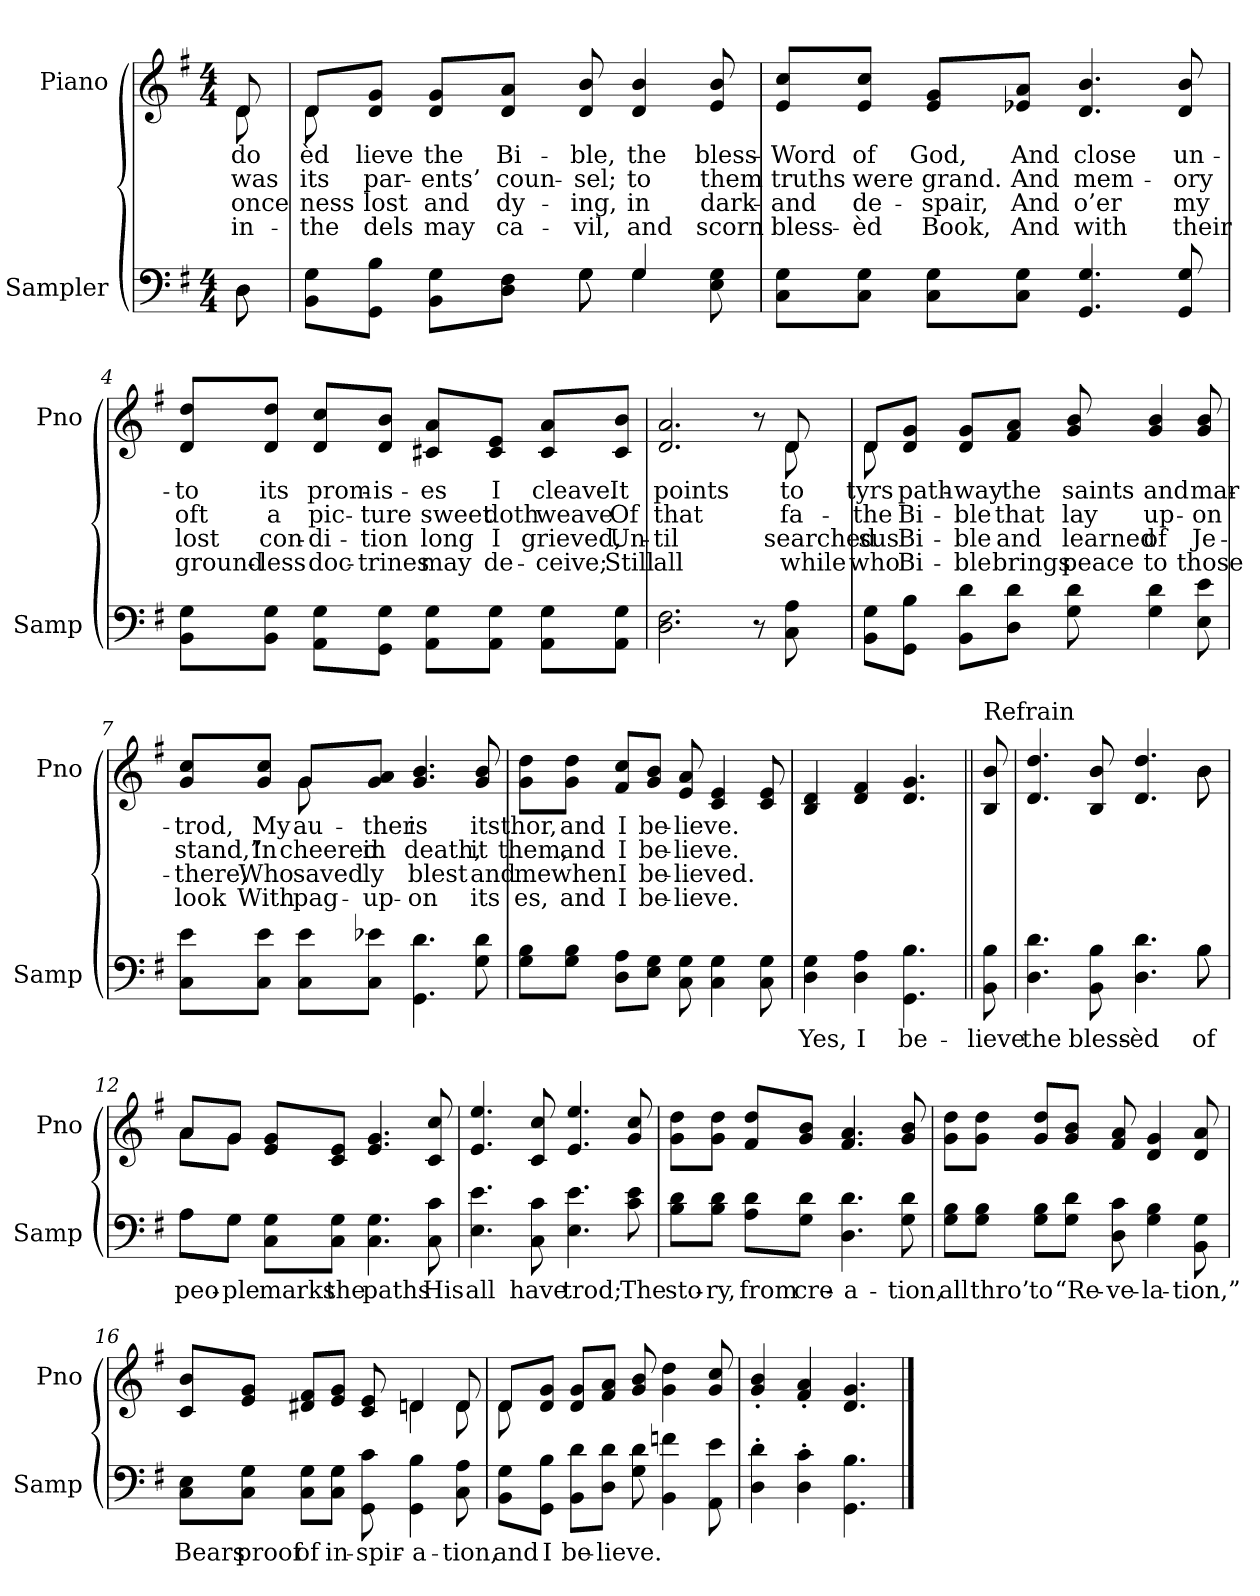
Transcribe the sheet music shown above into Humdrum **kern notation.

**kern	**text	**kern	**text	**text	**text	**text
*part2	*part2	*part1	*part1	*part1	*part1	*part1
*staff2	*staff2	*staff1	*staff1	*staff1	*staff1	*staff1
*I"Sampler	*	*I"Piano	*	*	*	*
*I'Samp	*	*I'Pno	*	*	*	*
*clefF4	*	*clefG2	*	*	*	*
*k[f#]	*	*k[f#]	*	*	*	*
*G:	*	*G:	*	*	*	*
*M4/4	*	*M4/4	*	*	*	*
=1	=1	=1	=1	=1	=1	=1
*^	*	*^	*	*	*	*
8D\	8D	.	8d/	8d	do	was	once	in-
=2	=2	=2	=2	=2	=2	=2	=2	=2
8BB\ 8G\L	2ryy	.	8d/L	8d	-èd	its	-ness	the
8GG\ 8B\J	.	.	8d/ 8g/J	2..ryy	-lieve	par-	lost	-dels
8BB\ 8G\L	.	.	8d/ 8g/L	.	the	-ents’	and	may
8D\ 8F#\J	.	.	8d/ 8a/J	.	Bi-	coun-	dy-	ca-
8G\	8G	.	8d 8b	.	-ble,	-sel;	-ing,	-vil,
4G/	4G	.	4d 4b	.	the	to	in	and
8E 8G	8ryy	.	8e 8b	.	bless-	them	dark-	scorn
*v	*v	*	*	*	*	*	*	*
*	*	*v	*v	*	*	*	*
=3	=3	=3	=3	=3	=3	=3
8C\ 8G\L	.	8e/ 8cc/L	Word	truths	and	bless-
8C\ 8G\J	.	8e/ 8cc/J	of	were	de-	-èd
8C\ 8G\L	.	8e/ 8g/L	God,	grand.	-spair,	Book,
8C\ 8G\J	.	8e-X/ 8a/J	And	And	And	And
4.GG 4.G	.	4.d 4.b	close	mem-	o’er	with
8GG 8G	.	8d 8b	un-	-ory	my	their
=4	=4	=4	=4	=4	=4	=4
8BB\ 8G\L	.	8d/ 8dd/L	-to	oft	lost	ground-
8BB\ 8G\J	.	8d/ 8dd/J	its	a	con-	-less
8AA\ 8G\L	.	8d/ 8cc/L	prom-	pic-	-di-	doc-
8GG\ 8G\J	.	8d/ 8b/J	-is-	-ture	-tion	-trines
8AA\ 8G\L	.	8c#X/ 8a/L	-es	sweet	long	may
8AA\ 8G\J	.	8c#/ 8e/J	I	doth	I	de-
8AA\ 8G\L	.	8c#/ 8a/L	cleave.	weave	grieved,	-ceive;
8AA\ 8G\J	.	8c#/ 8b/J	It	Of	Un-	Still
=5	=5	=5	=5	=5	=5	=5
*	*	*^	*	*	*	*
2.D 2.F#	.	2.d 2.a	2..ryy	points	that	-til	all
8r	.	8r	.	.	.	.	.
8C 8A	.	8d/	8d	to	-fa-	searched	while
=6	=6	=6	=6	=6	=6	=6	=6
8BB\ 8G\L	.	8d/L	8d	-tyrs	the	-sus	who
8GG\ 8B\J	.	8d/ 8g/J	2..ryy	path-	Bi-	Bi-	Bi-
8BB\ 8d\L	.	8d/ 8g/L	.	-way	-ble	-ble	-ble
8D\ 8d\J	.	8f#/ 8a/J	.	the	that	and	brings
8G 8d	.	8g 8b	.	saints	lay	learned	peace
4G 4d	.	4g 4b	.	and	up-	of	to
8E 8e	.	8g 8b	.	mar-	-on	Je-	those
=7	=7	=7	=7	=7	=7	=7	=7
8C\ 8e\L	.	8g/ 8cc/L	4ryy	trod,	stand,”	there,	look
8C\ 8e\J	.	8g/ 8cc/J	.	My	In	Who	With
8C\ 8e\L	.	8g/L	8g	au-	cheered	saved	pag-
8C\ 8e-X\J	.	8g/ 8a/J	2ryy	-ther	in	-ly	up-
4.GG 4.d	.	4.g 4.b	.	is	death,	blest	-on
8G 8d	.	8g 8b	8ryy	its	it	and	its
*	*	*v	*v	*	*	*	*
=8	=8	=8	=8	=8	=8	=8
8G\ 8B\L	.	8g\ 8dd\L	-thor,	them,	me	-es,
8G\ 8B\J	.	8g\ 8dd\J	and	and	when	and
8D\ 8A\L	.	8f#/ 8cc/L	I	I	I	I
8E\ 8G\J	.	8g/ 8b/J	be-	be-	be-	be-
8C 8G	.	8e 8a	-lieve.	-lieve.	-lieved.	-lieve.
4C 4G	.	4c 4e	.	.	.	.
8C 8G	.	8c 8e	.	.	.	.
=9	=9	=9	=9	=9	=9	=9
4D 4G	Yes,	4B 4d	.	.	.	.
4D 4A	I	4d 4f#	.	.	.	.
4.GG 4.B	be-	4.d 4.g	.	.	.	.
=10||	=10||	=10||	=10||	=10||	=10||	=10||
!	!	!LO:TX:t=Refrain	!	!	!	!
8BB 8B	-lieve	8B 8b	.	.	.	.
=11	=11	=11	=11	=11	=11	=11
*^	*	*^	*	*	*	*
4.D 4.d	2..ryy	the	4.d 4.dd	2..ryy	.	.	.	.
8BB 8B	.	bless-	8B 8b	.	.	.	.	.
4.D 4.d	.	-èd	4.d 4.dd	.	.	.	.	.
8B\	8B	of	8b\	8b	.	.	.	.
=12	=12	=12	=12	=12	=12	=12	=12	=12
8A\L	8A\L	peo-	8a\L	8a/L	.	.	.	.
8G\J	8G\J	-ple	8g\J	8g/J	.	.	.	.
8C\ 8G\L	2.ryy	marks	8e/ 8g/L	2.ryy	.	.	.	.
8C\ 8G\J	.	the	8c/ 8e/J	.	.	.	.	.
4.C 4.G	.	paths	4.e 4.g	.	.	.	.	.
8C 8c	.	His	8c 8cc	.	.	.	.	.
*v	*v	*	*	*	*	*	*	*
*	*	*v	*v	*	*	*	*
=13	=13	=13	=13	=13	=13	=13
4.E 4.e	all	4.e 4.ee	.	.	.	.
8C 8c	have	8c 8cc	.	.	.	.
4.E 4.e	trod;	4.e 4.ee	.	.	.	.
8c 8e	The	8g 8cc	.	.	.	.
=14	=14	=14	=14	=14	=14	=14
8B\ 8d\L	sto-	8g\ 8dd\L	.	.	.	.
8B\ 8d\J	-ry,	8g\ 8dd\J	.	.	.	.
8A\ 8d\L	from	8f#/ 8dd/L	.	.	.	.
8G\ 8d\J	cre-	8g/ 8b/J	.	.	.	.
4.D 4.d	-a-	4.f# 4.a	.	.	.	.
8G 8d	-tion,	8g 8b	.	.	.	.
=15	=15	=15	=15	=15	=15	=15
8G\ 8B\L	all	8g\ 8dd\L	.	.	.	.
8G\ 8B\J	thro’	8g\ 8dd\J	.	.	.	.
8G\ 8B\L	to	8g/ 8dd/L	.	.	.	.
8G\ 8d\J	“Re-	8g/ 8b/J	.	.	.	.
8D 8c	-ve-	8f# 8a	.	.	.	.
4G 4B	-la-	4d 4g	.	.	.	.
8BB 8G	-tion,”	8d 8a	.	.	.	.
=16	=16	=16	=16	=16	=16	=16
*	*	*^	*	*	*	*
8C\ 8E\L	Bears	8c/ 8b/L	8ryy	.	.	.	.
*	*	*v	*v	*	*	*	*
8C\ 8G\J	proof	8e/ 8g/J	.	.	.	.
8C\ 8G\L	of	8d#X/ 8f#/L	.	.	.	.
8C\ 8G\J	in-	8e/ 8g/J	.	.	.	.
8GG 8c	-spir-	8c 8e	.	.	.	.
*	*	*^	*	*	*	*
4GG 4B	-a-	4dn/	4dn	.	.	.	.
8C 8A	-tion,	8d/	8d	.	.	.	.
=17	=17	=17	=17	=17	=17	=17	=17
8BB\ 8G\L	and	8d/L	8d	.	.	.	.
8GG\ 8B\J	I	8d/ 8g/J	2..ryy	.	.	.	.
8BB\ 8d\L	be-	8d/ 8g/L	.	.	.	.	.
8D\ 8d\J	-lieve.	8f#/ 8a/J	.	.	.	.	.
8G 8d	.	8g 8b	.	.	.	.	.
4BB 4fn	.	4g 4dd	.	.	.	.	.
8AA 8e	.	8g 8cc	.	.	.	.	.
*	*	*v	*v	*	*	*	*
=18	=18	=18	=18	=18	=18	=18
4D' 4d'	.	4g' 4b'	.	.	.	.
4D' 4c'	.	4f#' 4a'	.	.	.	.
4.GG 4.B	.	4.d 4.g	.	.	.	.
==	==	==	==	==	==	==
*-	*-	*-	*-	*-	*-	*-
